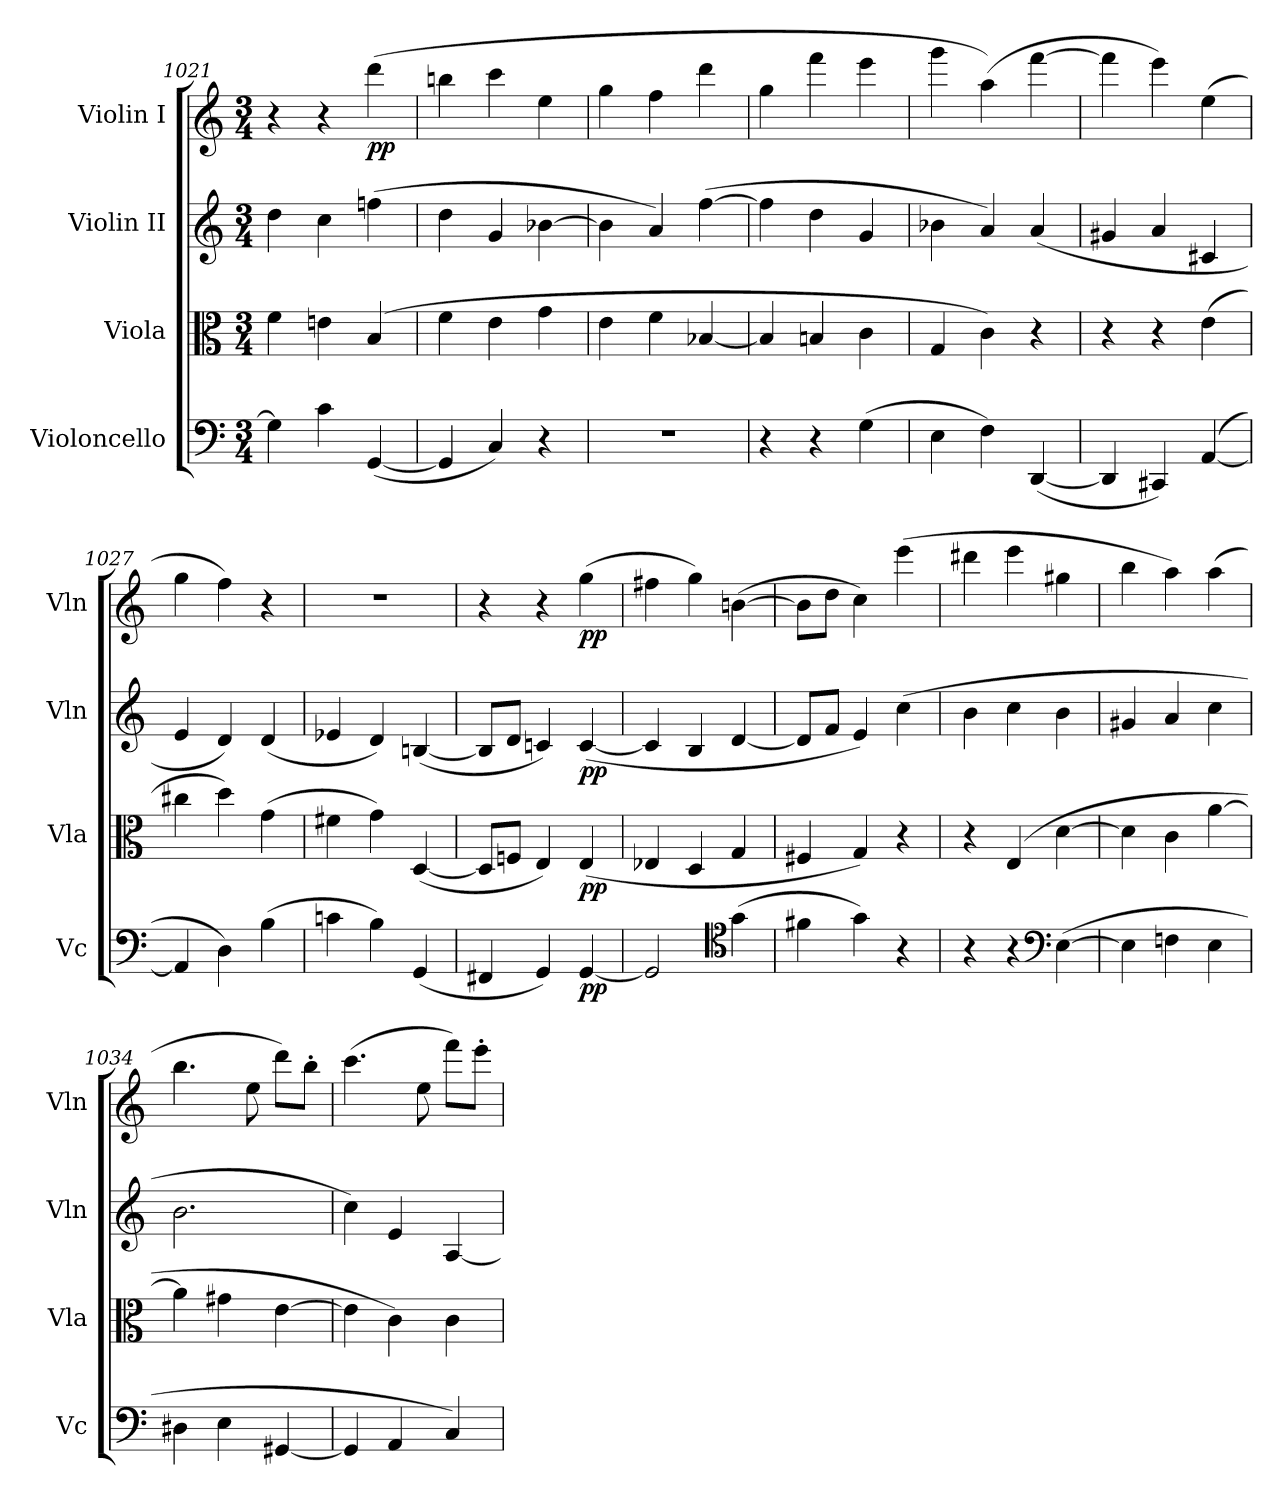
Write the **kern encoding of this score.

**kern	**dynam	**kern	**dynam	**kern	**dynam	**kern	**dynam
*part4	*part4	*part3	*part3	*part2	*part2	*part1	*part1
*staff4	*staff4	*staff3	*staff3	*staff2	*staff2	*staff1	*staff1
*I"Violoncello	*	*I"Viola	*	*I"Violin II	*	*I"Violin I	*
*I'Vc	*	*I'Vla	*	*I'Vln	*	*I'Vln	*
*clefF4	*	*clefC3	*	*clefG2	*	*clefG2	*
*k[]	*	*k[]	*	*k[]	*	*k[]	*
*M3/4	*	*M3/4	*	*M3/4	*	*M3/4	*
=1021	=1021	=1021	=1021	=1021	=1021	=1021	=1021
4G\]	.	4f\	.	4dd\	.	4r	.
4c\	.	4en\	.	4cc\	.	4r	.
!	!	!	!	!	!	!	!LO:DY:b
(<[4GG/	.	(>4B/	.	(>4ffn\	.	(>4ddd\	pp
=1022	=1022	=1022	=1022	=1022	=1022	=1022	=1022
4GG/]	.	4f\	.	4dd\	.	4bbn\	.
4C/)	.	4e\	.	4g/	.	4ccc\	.
4r	.	4g\	.	[4b-X\	.	4ee\	.
=1023	=1023	=1023	=1023	=1023	=1023	=1023	=1023
2.r	.	4e\	.	4b-\]	.	4gg\	.
.	.	4f\	.	4a/)	.	4ff\	.
.	.	[4B-X/	.	(>[4ff\	.	4ddd\	.
=1024	=1024	=1024	=1024	=1024	=1024	=1024	=1024
4r	.	4B-/]	.	4ff\]	.	4gg\	.
4r	.	4Bn/	.	4dd\	.	4fff\	.
(>4G\	.	4c\	.	4g/	.	4eee\	.
=1025	=1025	=1025	=1025	=1025	=1025	=1025	=1025
4E\	.	4G/	.	4b-X\	.	4ggg\	.
4F\)	.	4c\)	.	4a/)	.	(>4aa\)	.
(<[4DD/	.	4r	.	(<4a/	.	[4fff\	.
=1026	=1026	=1026	=1026	=1026	=1026	=1026	=1026
4DD/]	.	4r	.	4g#X/	.	4fff\]	.
4CC#X/)	.	4r	.	4a/	.	4eee\)	.
(>[4AA/	.	(>4e\	.	4c#X/	.	(>4ee\	.
=1027	=1027	=1027	=1027	=1027	=1027	=1027	=1027
4AA/]	.	4cc#X\	.	4e/	.	4gg\	.
4D\)	.	4dd\)	.	4d/)	.	4ff\)	.
(>4B\	.	(>4g\	.	(<4d/	.	4r	.
=1028	=1028	=1028	=1028	=1028	=1028	=1028	=1028
4cn\	.	4f#X\	.	4e-X/	.	2.r	.
4B\)	.	4g\)	.	4d/)	.	.	.
(<4GG/	.	(<[4D/	.	(<[4Bn/	.	.	.
=1029	=1029	=1029	=1029	=1029	=1029	=1029	=1029
4FF#X/	.	8D/L]	.	8B/L]	.	4r	.
.	.	8Fn/J	.	8d/J	.	.	.
4GG/)	.	4E/)	.	4cn/)	.	4r	.
!	!LO:DY:b	!	!LO:DY:b	!	!LO:DY:b	!	!LO:DY:b
[4GG/	pp	(<4E/	pp	(<[4c/	pp	(>4gg\	pp
=1030	=1030	=1030	=1030	=1030	=1030	=1030	=1030
2GG/]	.	4E-X/	.	4c/]	.	4ff#X\	.
.	.	4D/	.	4B/	.	4gg\)	.
*clefC4	*	*	*	*	*	*	*
(>4g\	.	4G/	.	[4d/	.	(>[4bn\	.
=1031	=1031	=1031	=1031	=1031	=1031	=1031	=1031
4f#X\	.	4F#X/	.	8d/L]	.	8b\L]	.
.	.	.	.	8f/J	.	8dd\J	.
4g\)	.	4G/)	.	4e/)	.	4cc\)	.
4r	.	4r	.	(>4cc\	.	(>4eee\	.
=1032	=1032	=1032	=1032	=1032	=1032	=1032	=1032
4r	.	4r	.	4b\	.	4ddd#X\	.
4r	.	(>4E/	.	4cc\	.	4eee\	.
*clefF4	*	*	*	*	*	*	*
(>[4E\	.	[4d\	.	4b\	.	4gg#X\	.
=1033	=1033	=1033	=1033	=1033	=1033	=1033	=1033
4E\]	.	4d\]	.	4g#X/	.	4bb\	.
4Fn\	.	4c\	.	4a/	.	4aa\)	.
4E\	.	[4a\	.	4cc\	.	(>4aa\	.
=1034	=1034	=1034	=1034	=1034	=1034	=1034	=1034
4D#X\	.	4a\]	.	2.b\	.	4.bb\	.
4E\	.	4g#X\	.	.	.	.	.
.	.	.	.	.	.	8ee\	.
[4GG#X/	.	[4e\	.	.	.	8ddd\L)	.
.	.	.	.	.	.	8bb'\J	.
=1035	=1035	=1035	=1035	=1035	=1035	=1035	=1035
4GG#/]	.	4e\]	.	4cc\)	.	(>4.ccc\	.
4AA/	.	4c\)	.	4e/	.	.	.
.	.	.	.	.	.	8ee\	.
4C/)	.	4c\	.	[4A/	.	8fff\L)	.
.	.	.	.	.	.	8eee'\J	.
=	=	=	=	=	=	=	=
*-	*-	*-	*-	*-	*-	*-	*-
